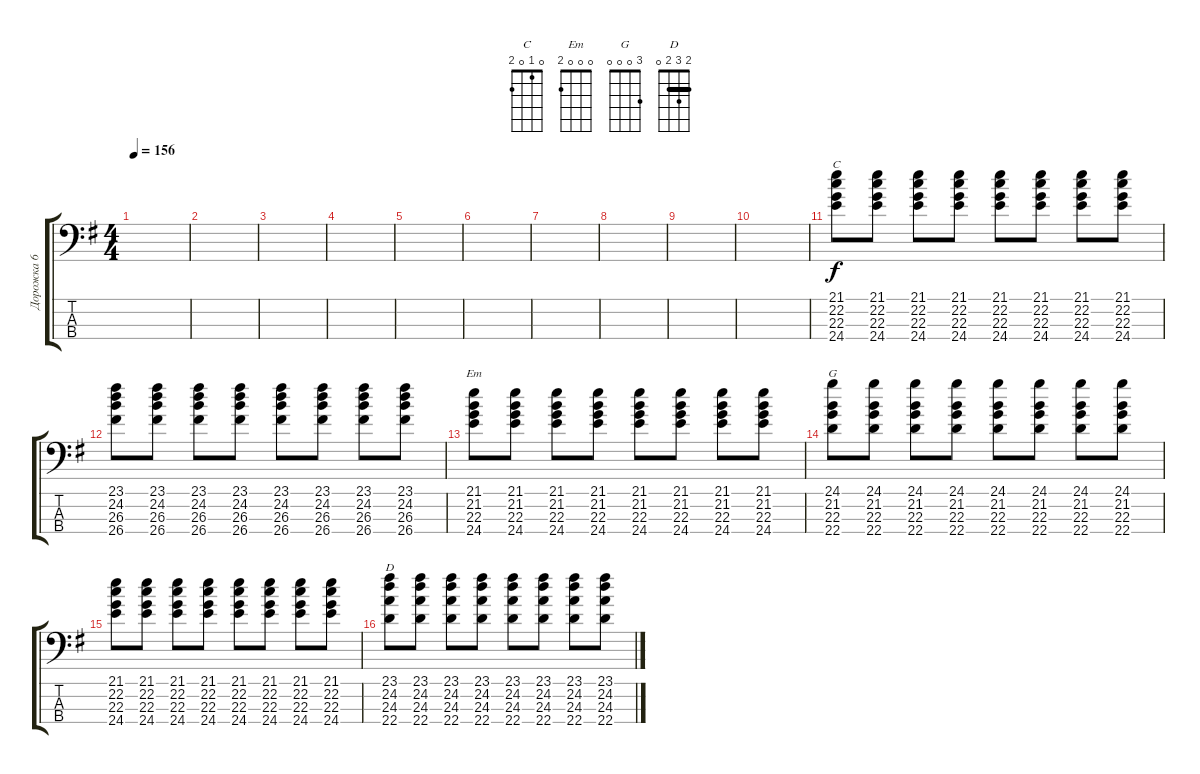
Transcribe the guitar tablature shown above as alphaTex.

\track ("Дорожка 6" "Дорожка 6") {instrument electricbassfinger}
\staff {score tabs}
\tuning (G2 D2 A1 E1) {hide}
\chord ("C" 0 1 0 2)
\chord ("Em" 0 0 0 2)
\chord ("G" 3 0 0 0)
\chord ("D" 2 3 2 0) {barre 2}
\ts (4 4)
\tempo 156
\clef f4
\ks g
|
|
|
|
|
|
|
|
|
|
(21.1 22.2 22.3 24.4).8{ch "C"} (21.1 22.2 22.3 24.4).8 (21.1 22.2 22.3 24.4).8 (21.1 22.2 22.3 24.4).8 (21.1 22.2 22.3 24.4).8 (21.1 22.2 22.3 24.4).8 (21.1 22.2 22.3 24.4).8 (21.1 22.2 22.3 24.4).8 |
(23.1 24.2 26.3 26.4).8 (23.1 24.2 26.3 26.4).8 (23.1 24.2 26.3 26.4).8 (23.1 24.2 26.3 26.4).8 (23.1 24.2 26.3 26.4).8 (23.1 24.2 26.3 26.4).8 (23.1 24.2 26.3 26.4).8 (23.1 24.2 26.3 26.4).8 |
(21.1 21.2 22.3 24.4).8{ch "Em"} (21.1 21.2 22.3 24.4).8 (21.1 21.2 22.3 24.4).8 (21.1 21.2 22.3 24.4).8 (21.1 21.2 22.3 24.4).8 (21.1 21.2 22.3 24.4).8 (21.1 21.2 22.3 24.4).8 (21.1 21.2 22.3 24.4).8 |
(24.1 21.2 22.3 22.4).8{ch "G"} (24.1 21.2 22.3 22.4).8 (24.1 21.2 22.3 22.4).8 (24.1 21.2 22.3 22.4).8 (24.1 21.2 22.3 22.4).8 (24.1 21.2 22.3 22.4).8 (24.1 21.2 22.3 22.4).8 (24.1 21.2 22.3 22.4).8 |
(21.1 22.2 22.3 24.4).8 (21.1 22.2 22.3 24.4).8 (21.1 22.2 22.3 24.4).8 (21.1 22.2 22.3 24.4).8 (21.1 22.2 22.3 24.4).8 (21.1 22.2 22.3 24.4).8 (21.1 22.2 22.3 24.4).8 (21.1 22.2 22.3 24.4).8 |
(23.1 24.2 24.3 22.4).8{ch "D"} (23.1 24.2 24.3 22.4).8 (23.1 24.2 24.3 22.4).8 (23.1 24.2 24.3 22.4).8 (23.1 24.2 24.3 22.4).8 (23.1 24.2 24.3 22.4).8 (23.1 24.2 24.3 22.4).8 (23.1 24.2 24.3 22.4).8
